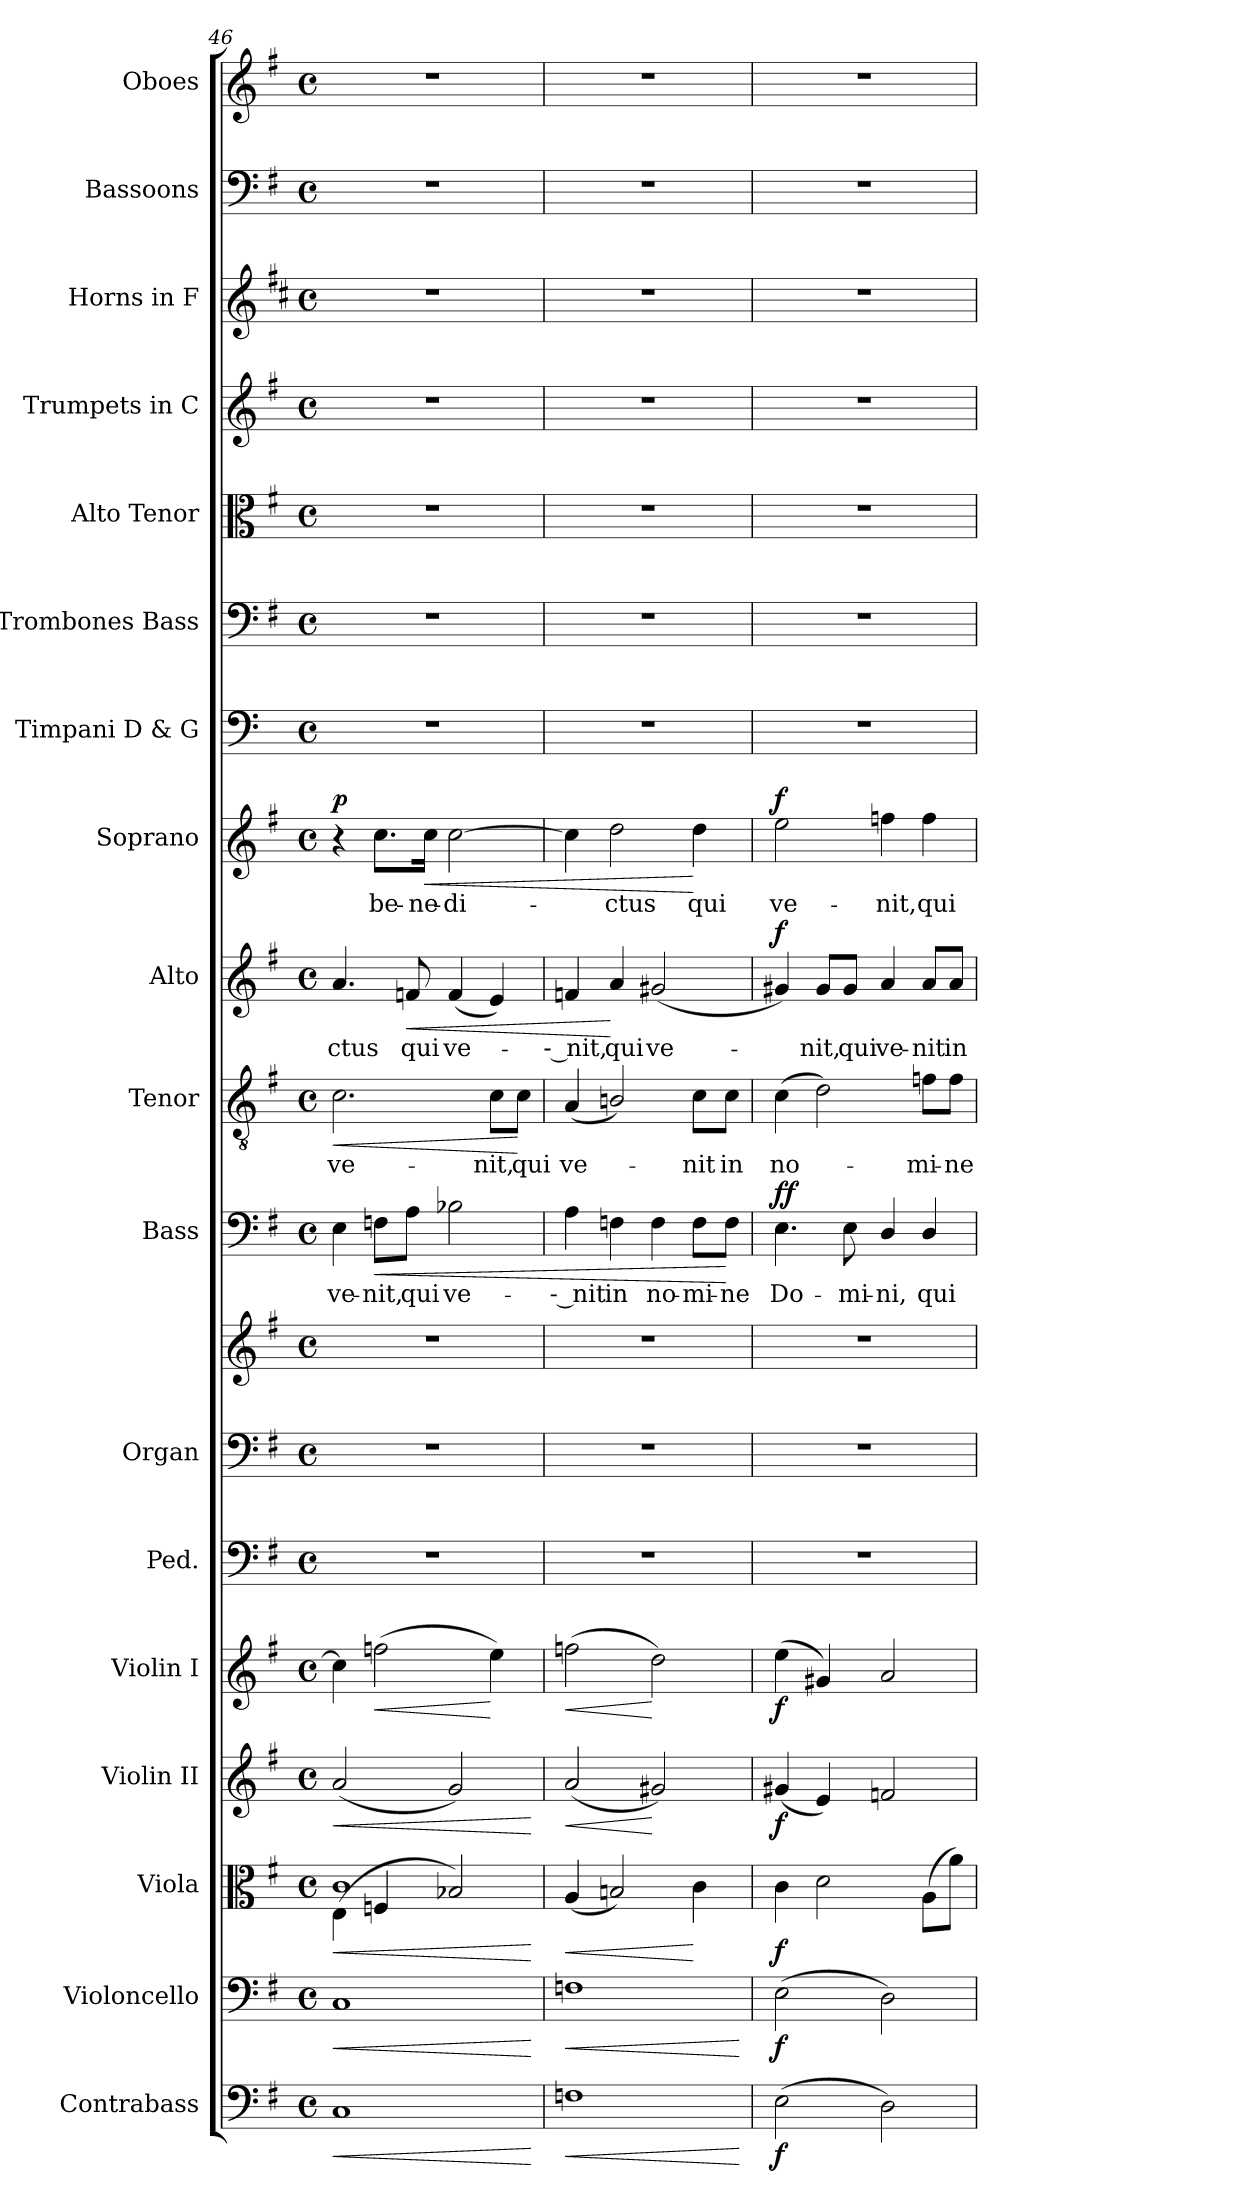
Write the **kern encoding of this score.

**kern	**dynam	**kern	**dynam	**kern	**dynam	**kern	**dynam	**kern	**dynam	**kern	**kern	**kern	**kern	**text	**dynam	**kern	**text	**dynam	**kern	**text	**dynam	**kern	**text	**dynam	**kern	**kern	**kern	**kern	**kern	**kern	**kern
*part18	*part18	*part17	*part17	*part16	*part16	*part15	*part15	*part14	*part14	*part13	*part12	*part12	*part11	*part11	*part11	*part10	*part10	*part10	*part9	*part9	*part9	*part8	*part8	*part8	*part7	*part6	*part5	*part4	*part3	*part2	*part1
*staff19	*staff19	*staff18	*staff18	*staff17	*staff17	*staff16	*staff16	*staff15	*staff15	*staff14	*staff13	*staff12	*staff11	*staff11	*staff11	*staff10	*staff10	*staff10	*staff9	*staff9	*staff9	*staff8	*staff8	*staff8	*staff7	*staff6	*staff5	*staff4	*staff3	*staff2	*staff1
*I"Contrabass	*	*I"Violoncello	*	*I"Viola	*	*I"Violin II	*	*I"Violin I	*	*I"Ped.	*I"Organ	*	*I"Bass	*	*	*I"Tenor	*	*	*I"Alto	*	*	*I"Soprano	*	*	*I"Timpani D & G	*I"Trombones  Bass	*I"Alto Tenor	*I"Trumpets in C	*I"Horns in F	*I"Bassoons	*I"Oboes
*I'Cb.	*	*I'Vc.	*	*I'Vla.	*	*I'Vln. II	*	*I'Vln. I	*	*	*I'Org.	*	*I'B.	*	*	*I'T.	*	*	*I'A.	*	*	*I'S.	*	*	*I'Timp.	*	*	*	*I'Hn.	*I'Bsn.	*I'Ob.
*clefF4	*	*clefF4	*	*clefC3	*	*clefG2	*	*clefG2	*	*clefF4	*clefF4	*clefG2	*clefF4	*	*	*clefGv2	*	*	*clefG2	*	*	*clefG2	*	*	*clefF4	*clefF4	*clefC3	*clefG2	*clefG2	*clefF4	*clefG2
*ITrd7c12	*	*	*	*	*	*	*	*	*	*	*	*	*	*	*	*ITrd7c12	*	*	*	*	*	*	*	*	*	*	*	*	*ITrd4c7	*	*
*k[f#]	*	*k[f#]	*	*k[f#]	*	*k[f#]	*	*k[f#]	*	*k[f#]	*k[f#]	*k[f#]	*k[f#]	*	*	*k[f#]	*	*	*k[f#]	*	*	*k[f#]	*	*	*k[]	*k[f#]	*k[f#]	*k[f#]	*k[f#]	*k[f#]	*k[f#]
*G:	*	*G:	*	*G:	*	*G:	*	*G:	*	*G:	*G:	*G:	*G:	*	*	*G:	*	*	*G:	*	*	*G:	*	*	*C:	*G:	*G:	*G:	*G:	*G:	*G:
*M4/4	*	*M4/4	*	*M4/4	*	*M4/4	*	*M4/4	*	*M4/4	*M4/4	*M4/4	*M4/4	*	*	*M4/4	*	*	*M4/4	*	*	*M4/4	*	*	*M4/4	*M4/4	*M4/4	*M4/4	*M4/4	*M4/4	*M4/4
*met(c)	*	*met(c)	*	*met(c)	*	*met(c)	*	*met(c)	*	*met(c)	*met(c)	*met(c)	*met(c)	*	*	*met(c)	*	*	*met(c)	*	*	*met(c)	*	*	*met(c)	*met(c)	*met(c)	*met(c)	*met(c)	*met(c)	*met(c)
=46	=46	=46	=46	=46	=46	=46	=46	=46	=46	=46	=46	=46	=46	=46	=46	=46	=46	=46	=46	=46	=46	=46	=46	=46	=46	=46	=46	=46	=46	=46	=46
!	!LO:HP:b	!	!LO:HP:b	!	!LO:HP:b	!	!LO:HP:b	!	!	!	!	!	!	!	!	!	!	!	!	!	!	!	!	!	!	!	!	!	!	!	!
*	*	*	*	*^	*	*	*	*	*	*	*	*	*	*	*	*	*	*	*	*	*	*	*	*	*	*	*	*	*	*	*
!	!	!	!	!	!	!	!	!	!	!	!	!	!	!	!LO:LY:b:color=#000000	!	!	!	!	!	!	!	!	!	!	!	!	!	!	!	!	!
!	!	!	!	!	!	!	!	!	!	!	!	!	!	!	!	!	!	!LO:LY:b:color=#000000	!LO:HP:b	!	!	!	!	!	!	!	!	!	!	!	!	!
!	!	!	!	!	!	!	!	!	!	!	!	!	!	!	!	!	!	!	!	!	!LO:LY:b:color=#000000	!	!	!	!	!	!	!	!	!	!	!
1CCi	<	1Ci	<	1ci	(4Ei\	<	(2ai/	<	4cci\]	.	1r	1r	1r	4Ei\	ve-	.	2.Ci\	ve-	<	4.ai/	-ctus	.	4r	.	p	1r	1r	1r	1r	1r	1r	1r
!	!	!	!	!	!	!	!	!	!	!LO:HP:b	!	!	!	!	!	!	!	!	!	!	!	!	!	!	!	!	!	!	!	!	!	!
!	!	!	!	!	!	!	!	!	!	!	!	!	!	!	!LO:LY:b:color=#000000	!LO:HP:b	!	!	!	!	!	!	!	!	!	!	!	!	!	!	!	!
!	!	!	!	!	!	!	!	!	!	!	!	!	!	!	!	!	!	!	!	!	!	!	!	!LO:LY:b:color=#000000	!	!	!	!	!	!	!	!
.	.	.	.	.	4Fni/	.	.	.	(2ffni\	<	.	.	.	8Fni\L	-nit,	<	.	.	.	.	.	.	8.cci\L	be-	.	.	.	.	.	.	.	.
!	!	!	!	!	!	!	!	!	!	!	!	!	!	!	!LO:LY:b:color=#000000	!	!	!	!	!	!	!	!	!	!	!	!	!	!	!	!	!
!	!	!	!	!	!	!	!	!	!	!	!	!	!	!	!	!	!	!	!	!	!LO:LY:b:color=#000000	!LO:HP:b	!	!	!	!	!	!	!	!	!	!
.	.	.	.	.	.	.	.	.	.	.	.	.	.	8Ai\J	qui	.	.	.	.	8fni/	qui	<	.	.	.	.	.	.	.	.	.	.
!	!	!	!	!	!	!	!	!	!	!	!	!	!	!	!	!	!	!	!	!	!	!	!	!LO:LY:b:color=#000000	!LO:HP:b	!	!	!	!	!	!	!
.	.	.	.	.	.	.	.	.	.	.	.	.	.	.	.	.	.	.	.	.	.	.	16cci\Jk	-ne-	<	.	.	.	.	.	.	.
!	!	!	!	!	!	!	!	!	!	!	!	!	!	!	!LO:LY:b:color=#000000	!	!	!	!	!	!	!	!	!	!	!	!	!	!	!	!	!
!	!	!	!	!	!	!	!	!	!	!	!	!	!	!	!	!	!	!	!	!	!LO:LY:b:color=#000000	!	!	!	!	!	!	!	!	!	!	!
!	!	!	!	!	!	!	!	!	!	!	!	!	!	!	!	!	!	!	!	!	!	!	!	!LO:LY:b:color=#000000	!	!	!	!	!	!	!	!
.	.	.	.	.	2B-Xi/)	.	2gi/)	.	.	.	.	.	.	2B-Xi\	ve-	.	.	.	.	(4fi/	ve-	.	[2cci\	-di-	.	.	.	.	.	.	.	.
!	!	!	!	!	!	!	!	!	!	!	!	!	!	!	!	!	!	!LO:LY:b:color=#000000	!	!	!	!	!	!	!	!	!	!	!	!	!	!
.	.	.	.	.	.	.	.	.	4eei\)	[	.	.	.	.	.	.	8Ci\L	-nit,	.	4ei/)	.	.	.	.	.	.	.	.	.	.	.	.
!	!	!	!	!	!	!	!	!	!	!	!	!	!	!	!	!	!	!LO:LY:b:color=#000000	!	!	!	!	!	!	!	!	!	!	!	!	!	!
.	.	.	.	.	.	.	.	.	.	.	.	.	.	.	.	.	8Ci\J	qui	[	.	.	.	.	.	.	.	.	.	.	.	.	.
*	*	*	*	*v	*v	*	*	*	*	*	*	*	*	*	*	*	*	*	*	*	*	*	*	*	*	*	*	*	*	*	*	*
.	[	.	[	.	[	.	[	.	.	.	.	.	.	.	.	.	.	.	.	.	.	.	.	.	.	.	.	.	.	.	.
=47	=47	=47	=47	=47	=47	=47	=47	=47	=47	=47	=47	=47	=47	=47	=47	=47	=47	=47	=47	=47	=47	=47	=47	=47	=47	=47	=47	=47	=47	=47	=47
!	!LO:HP:b	!	!LO:HP:b	!	!LO:HP:b	!	!LO:HP:b	!	!LO:HP:b	!	!	!	!	!	!	!	!	!	!	!	!	!	!	!	!	!	!	!	!	!	!
!	!	!	!	!	!	!	!	!	!	!	!	!	!	!LO:LY:b:color=#000000	!	!	!	!	!	!	!	!	!	!	!	!	!	!	!	!	!
!	!	!	!	!	!	!	!	!	!	!	!	!	!	!	!	!	!LO:LY:b:color=#000000	!	!	!	!	!	!	!	!	!	!	!	!	!	!
!	!	!	!	!	!	!	!	!	!	!	!	!	!	!	!	!	!	!	!	!LO:LY:b:color=#000000	!	!	!	!	!	!	!	!	!	!	!
1FFni	<	1Fni	<	(4Ai/	<	(2ai/	<	(2ffni\	<	1r	1r	1r	4Ai\	-- nit	.	(4AAi/	ve-	.	4fni/	-- nit,	.	4cci\]	.	.	1r	1r	1r	1r	1r	1r	1r
!	!	!	!	!	!	!	!	!	!	!	!	!	!	!LO:LY:b:color=#000000	!	!	!	!	!	!	!	!	!	!	!	!	!	!	!	!	!
!	!	!	!	!	!	!	!	!	!	!	!	!	!	!	!	!	!	!	!	!LO:LY:b:color=#000000	!	!	!	!	!	!	!	!	!	!	!
!	!	!	!	!	!	!	!	!	!	!	!	!	!	!	!	!	!	!	!	!	!	!	!LO:LY:b:color=#000000	!	!	!	!	!	!	!	!
.	.	.	.	2Bni/)	.	.	.	.	.	.	.	.	4Fni\	in	.	2BBni/)	.	.	4ai/	qui	[	2ddi\	-ctus	.	.	.	.	.	.	.	.
!	!	!	!	!	!	!	!	!	!	!	!	!	!	!LO:LY:b:color=#000000	!	!	!	!	!	!	!	!	!	!	!	!	!	!	!	!	!
!	!	!	!	!	!	!	!	!	!	!	!	!	!	!	!	!	!	!	!	!LO:LY:b:color=#000000	!	!	!	!	!	!	!	!	!	!	!
.	.	.	.	.	.	2g#Xi/)	[	2ddi\)	[	.	.	.	4Fi\	no-	.	.	.	.	(2g#Xi/	ve-	.	.	.	.	.	.	.	.	.	.	.
!	!	!	!	!	!	!	!	!	!	!	!	!	!	!LO:LY:b:color=#000000	!	!	!	!	!	!	!	!	!	!	!	!	!	!	!	!	!
!	!	!	!	!	!	!	!	!	!	!	!	!	!	!	!	!	!LO:LY:b:color=#000000	!	!	!	!	!	!	!	!	!	!	!	!	!	!
!	!	!	!	!	!	!	!	!	!	!	!	!	!	!	!	!	!	!	!	!	!	!	!LO:LY:b:color=#000000	!	!	!	!	!	!	!	!
.	.	.	.	4ci\	[	.	.	.	.	.	.	.	8Fi\L	-mi-	.	8Ci\L	-nit	.	.	.	.	4ddi\	qui	[	.	.	.	.	.	.	.
!	!	!	!	!	!	!	!	!	!	!	!	!	!	!LO:LY:b:color=#000000	!	!	!	!	!	!	!	!	!	!	!	!	!	!	!	!	!
!	!	!	!	!	!	!	!	!	!	!	!	!	!	!	!	!	!LO:LY:b:color=#000000	!	!	!	!	!	!	!	!	!	!	!	!	!	!
.	.	.	.	.	.	.	.	.	.	.	.	.	8Fi\J	-ne	[	8Ci\J	in	.	.	.	.	.	.	.	.	.	.	.	.	.	.
.	[	.	[	.	.	.	.	.	.	.	.	.	.	.	.	.	.	.	.	.	.	.	.	.	.	.	.	.	.	.	.
!!LO:PB:g=z
=48	=48	=48	=48	=48	=48	=48	=48	=48	=48	=48	=48	=48	=48	=48	=48	=48	=48	=48	=48	=48	=48	=48	=48	=48	=48	=48	=48	=48	=48	=48	=48
!	!	!	!	!	!	!	!	!	!	!	!	!	!	!LO:LY:b:color=#000000	!	!	!	!	!	!	!	!	!	!	!	!	!	!	!	!	!
!	!	!	!	!	!	!	!	!	!	!	!	!	!	!	!	!	!LO:LY:b:color=#000000	!	!	!	!	!	!	!	!	!	!	!	!	!	!
!	!	!	!	!	!	!	!	!	!	!	!	!	!	!	!	!	!	!	!	!	!	!	!LO:LY:b:color=#000000	!	!	!	!	!	!	!	!
(2EEi\	f	(2Ei\	f	4ci\	f	(4g#Xi/	f	(4eei\	f	1r	1r	1r	4.Ei\	Do-	f f	(4Ci\	no-	.	4g#Xi/)	.	f	2eei\	ve-	f	1r	1r	1r	1r	1r	1r	1r
!	!	!	!	!	!	!	!	!	!	!	!	!	!	!	!	!	!	!	!	!LO:LY:b:color=#000000	!	!	!	!	!	!	!	!	!	!	!
.	.	.	.	2di\	.	4ei/)	.	4g#Xi/)	.	.	.	.	.	.	.	2Di\)	.	.	8g#i/L	-nit,	.	.	.	.	.	.	.	.	.	.	.
!	!	!	!	!	!	!	!	!	!	!	!	!	!	!LO:LY:b:color=#000000	!	!	!	!	!	!	!	!	!	!	!	!	!	!	!	!	!
!	!	!	!	!	!	!	!	!	!	!	!	!	!	!	!	!	!	!	!	!LO:LY:b:color=#000000	!	!	!	!	!	!	!	!	!	!	!
.	.	.	.	.	.	.	.	.	.	.	.	.	8Ei\	-mi-	.	.	.	.	8g#i/J	qui	.	.	.	.	.	.	.	.	.	.	.
!	!	!	!	!	!	!	!	!	!	!	!	!	!	!LO:LY:b:color=#000000	!	!	!	!	!	!	!	!	!	!	!	!	!	!	!	!	!
!	!	!	!	!	!	!	!	!	!	!	!	!	!	!	!	!	!	!	!	!LO:LY:b:color=#000000	!	!	!	!	!	!	!	!	!	!	!
!	!	!	!	!	!	!	!	!	!	!	!	!	!	!	!	!	!	!	!	!	!	!	!LO:LY:b:color=#000000	!	!	!	!	!	!	!	!
2DDi\)	.	2Di\)	.	.	.	2fni/	.	2ai/	.	.	.	.	4Di/	-ni,	.	.	.	.	4ai/	ve-	.	4ffni\	-nit,	.	.	.	.	.	.	.	.
!	!	!	!	!	!	!	!	!	!	!	!	!	!	!LO:LY:b:color=#000000	!	!	!	!	!	!	!	!	!	!	!	!	!	!	!	!	!
!	!	!	!	!	!	!	!	!	!	!	!	!	!	!	!	!	!LO:LY:b:color=#000000	!	!	!	!	!	!	!	!	!	!	!	!	!	!
!	!	!	!	!	!	!	!	!	!	!	!	!	!	!	!	!	!	!	!	!LO:LY:b:color=#000000	!	!	!	!	!	!	!	!	!	!	!
!	!	!	!	!	!	!	!	!	!	!	!	!	!	!	!	!	!	!	!	!	!	!	!LO:LY:b:color=#000000	!	!	!	!	!	!	!	!
.	.	.	.	(8Ai\L	.	.	.	.	.	.	.	.	4Di/	qui	.	8Fni\L	-mi-	.	8ai/L	-nit	.	4ffi\	qui	.	.	.	.	.	.	.	.
!	!	!	!	!	!	!	!	!	!	!	!	!	!	!	!	!	!LO:LY:b:color=#000000	!	!	!	!	!	!	!	!	!	!	!	!	!	!
!	!	!	!	!	!	!	!	!	!	!	!	!	!	!	!	!	!	!	!	!LO:LY:b:color=#000000	!	!	!	!	!	!	!	!	!	!	!
.	.	.	.	8ai\J)	.	.	.	.	.	.	.	.	.	.	.	8Fi\J	-ne	.	8ai/J	in	.	.	.	.	.	.	.	.	.	.	.
=	=	=	=	=	=	=	=	=	=	=	=	=	=	=	=	=	=	=	=	=	=	=	=	=	=	=	=	=	=	=	=
*-	*-	*-	*-	*-	*-	*-	*-	*-	*-	*-	*-	*-	*-	*-	*-	*-	*-	*-	*-	*-	*-	*-	*-	*-	*-	*-	*-	*-	*-	*-	*-
